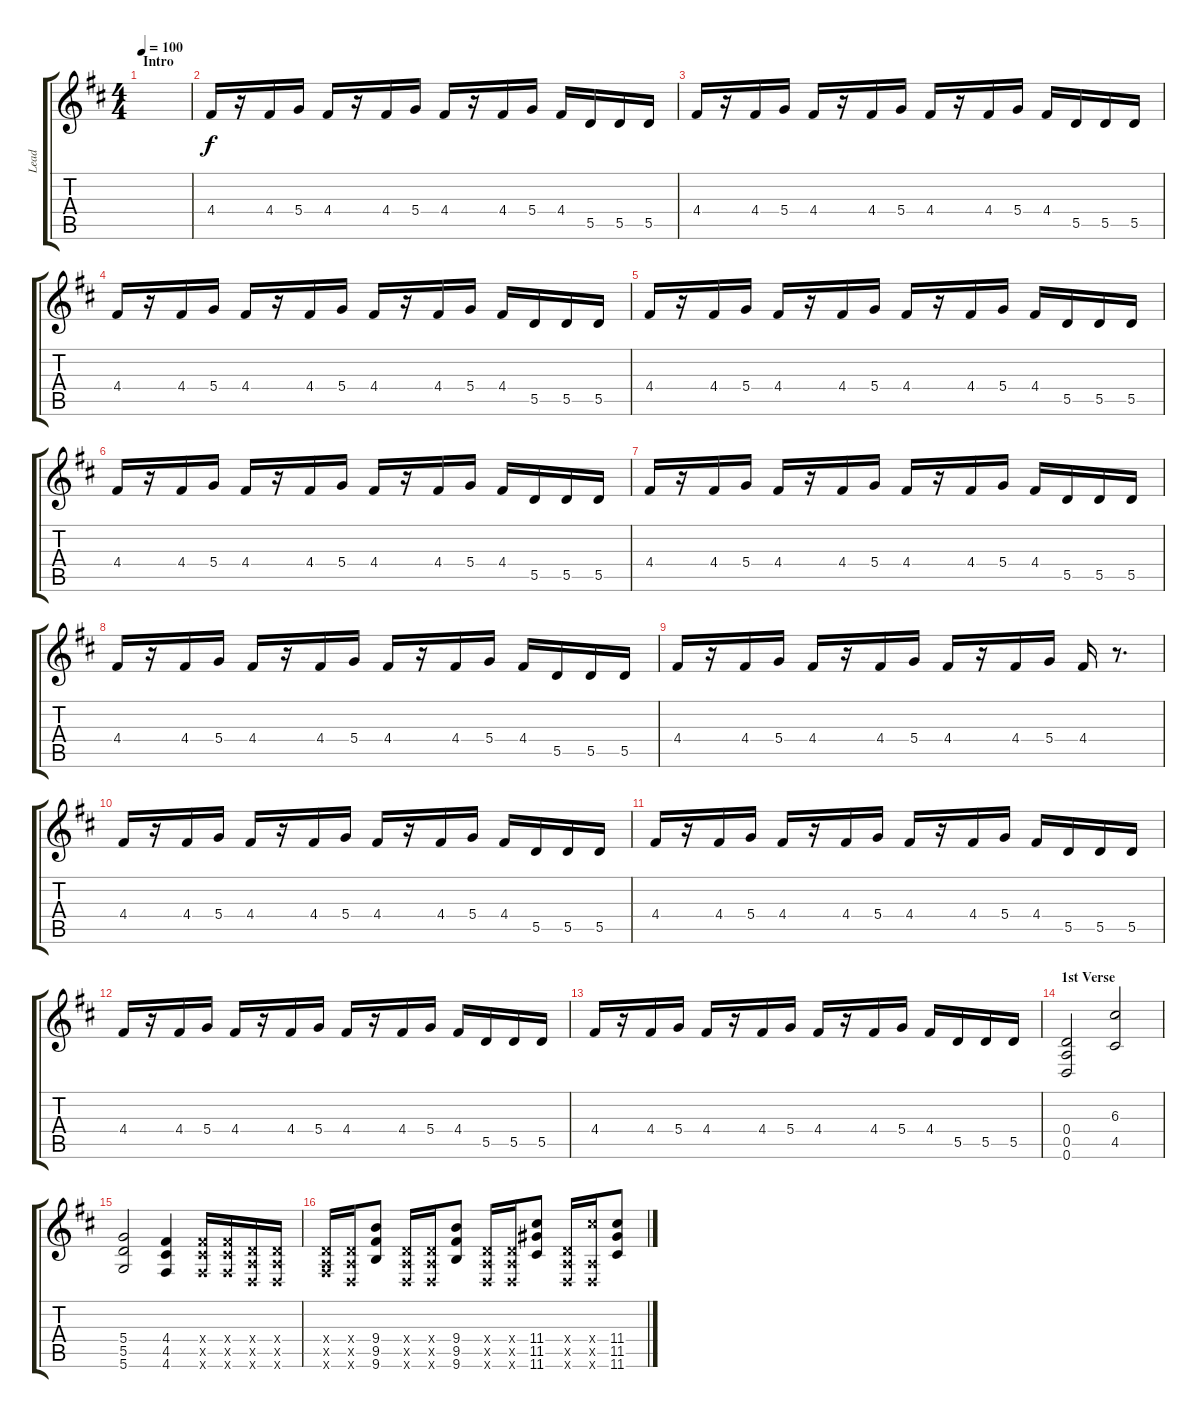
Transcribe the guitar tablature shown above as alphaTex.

\track ("Lead" "Lead") {instrument overdrivenguitar}
\staff {score tabs}
\tuning (E4 B3 G3 D3 A2 D2) {hide}
\ts (4 4)
\section ("" "Intro")
\tempo 100
\clef g2
\ks d
|
4.4.16 r.16 4.4.16 5.4.16 4.4.16 r.16 4.4.16 5.4.16 4.4.16 r.16 4.4.16 5.4.16 4.4.16 5.5.16 5.5.16 5.5.16 |
4.4.16 r.16 4.4.16 5.4.16 4.4.16 r.16 4.4.16 5.4.16 4.4.16 r.16 4.4.16 5.4.16 4.4.16 5.5.16 5.5.16 5.5.16 |
4.4.16 r.16 4.4.16 5.4.16 4.4.16 r.16 4.4.16 5.4.16 4.4.16 r.16 4.4.16 5.4.16 4.4.16 5.5.16 5.5.16 5.5.16 |
4.4.16 r.16 4.4.16 5.4.16 4.4.16 r.16 4.4.16 5.4.16 4.4.16 r.16 4.4.16 5.4.16 4.4.16 5.5.16 5.5.16 5.5.16 |
4.4.16 r.16 4.4.16 5.4.16 4.4.16 r.16 4.4.16 5.4.16 4.4.16 r.16 4.4.16 5.4.16 4.4.16 5.5.16 5.5.16 5.5.16 |
4.4.16 r.16 4.4.16 5.4.16 4.4.16 r.16 4.4.16 5.4.16 4.4.16 r.16 4.4.16 5.4.16 4.4.16 5.5.16 5.5.16 5.5.16 |
4.4.16 r.16 4.4.16 5.4.16 4.4.16 r.16 4.4.16 5.4.16 4.4.16 r.16 4.4.16 5.4.16 4.4.16 5.5.16 5.5.16 5.5.16 |
4.4.16 r.16 4.4.16 5.4.16 4.4.16 r.16 4.4.16 5.4.16 4.4.16 r.16 4.4.16 5.4.16 4.4.16 r.8{d} |
4.4.16 r.16 4.4.16 5.4.16 4.4.16 r.16 4.4.16 5.4.16 4.4.16 r.16 4.4.16 5.4.16 4.4.16 5.5.16 5.5.16 5.5.16 |
4.4.16 r.16 4.4.16 5.4.16 4.4.16 r.16 4.4.16 5.4.16 4.4.16 r.16 4.4.16 5.4.16 4.4.16 5.5.16 5.5.16 5.5.16 |
4.4.16 r.16 4.4.16 5.4.16 4.4.16 r.16 4.4.16 5.4.16 4.4.16 r.16 4.4.16 5.4.16 4.4.16 5.5.16 5.5.16 5.5.16 |
4.4.16 r.16 4.4.16 5.4.16 4.4.16 r.16 4.4.16 5.4.16 4.4.16 r.16 4.4.16 5.4.16 4.4.16 5.5.16 5.5.16 5.5.16 |
\section ("" "1st Verse")
(0.4 0.5 0.6).2 (6.3 4.5).2 |
(5.4 5.5 5.6).2 (4.4 4.5 4.6).4 (4.4{x} 4.5{x} 4.6{x}).16 (4.4{x} 4.5{x} 4.6{x}).16 (0.4{x} 0.5{x} 0.6{x}).16 (0.4{x} 0.5{x} 0.6{x}).16 |
(0.4{x} 0.5{x} 4.6{x}).16 (0.4{x} 0.5{x} 0.6{x}).16 (9.4 9.5 9.6).8 (0.4{x} 0.5{x} 0.6{x}).16 (0.4{x} 0.5{x} 0.6{x}).16 (9.4 9.5 9.6).8 (0.4{x} 0.5{x} 0.6{x}).16 (0.4{x} 0.5{x} 0.6{x}).16 (11.4 11.5 11.6).8 (0.4{x} 0.5{x} 0.6{x}).16 (11.4{x} 0.5{x} 0.6{x}).16 (11.4 11.5 11.6).8
